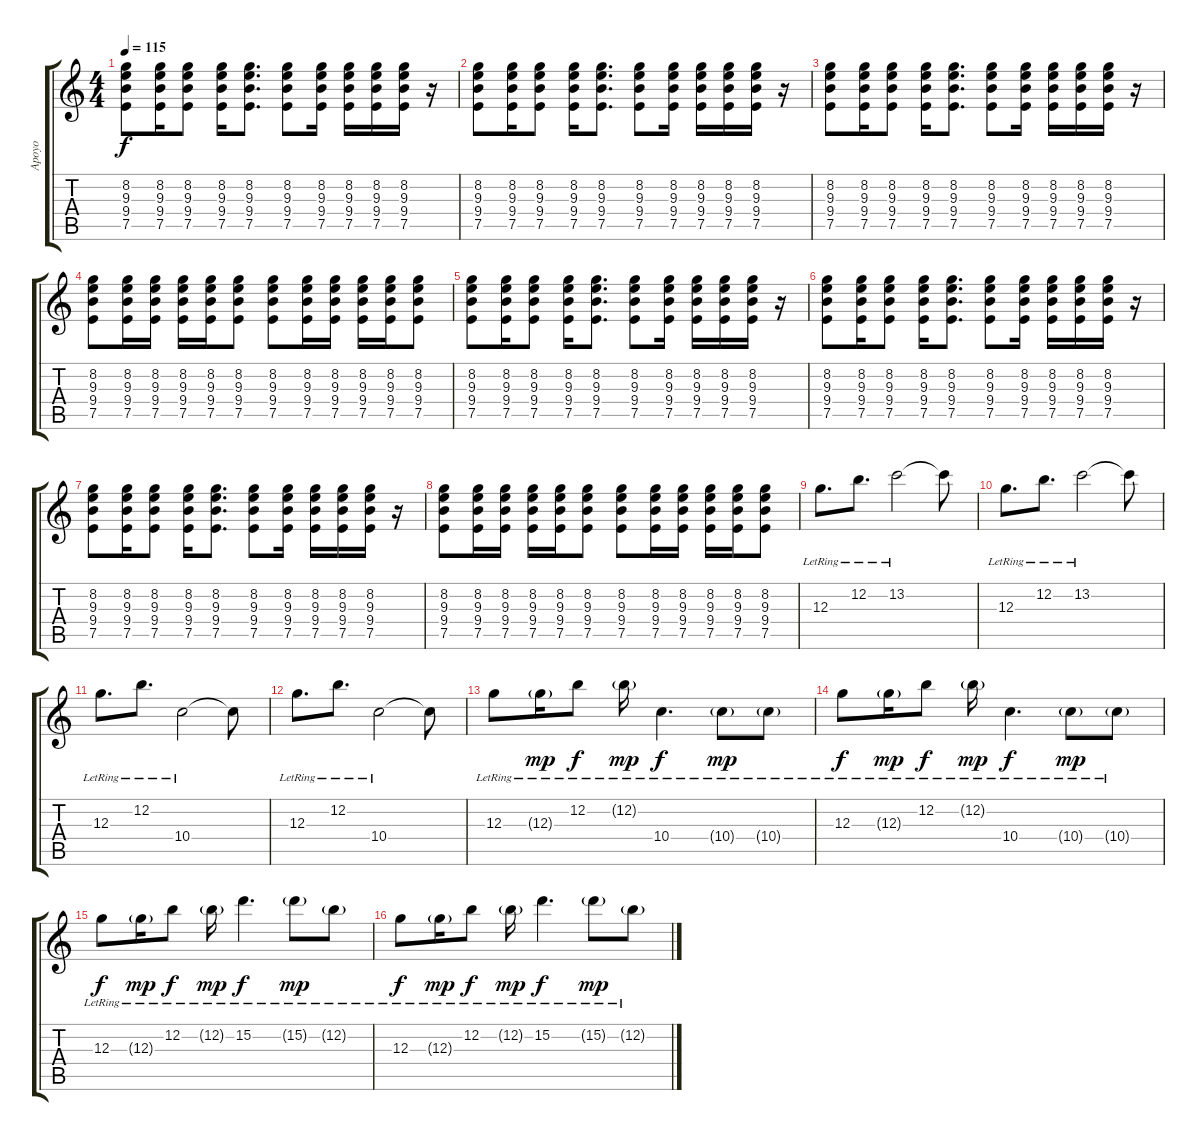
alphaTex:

\track ("Apoyo" "Apoyo") {instrument electricguitarclean}
\staff {score tabs}
\tuning (E4 B3 G3 D3 A2 E2) {hide}
\ts (4 4)
\tempo 115
\clef g2
\ks c
(8.2 9.3 9.4 7.5).8{dy f} (8.2 9.3 9.4 7.5).16 (8.2 9.3 9.4 7.5).8 (8.2 9.3 9.4 7.5).16 (8.2 9.3 9.4 7.5).8{d} (8.2 9.3 9.4 7.5).8 (8.2 9.3 9.4 7.5).16 (8.2 9.3 9.4 7.5).16 (8.2 9.3 9.4 7.5).16 (8.2 9.3 9.4 7.5).16 r.16 |
(8.2 9.3 9.4 7.5).8 (8.2 9.3 9.4 7.5).16 (8.2 9.3 9.4 7.5).8 (8.2 9.3 9.4 7.5).16 (8.2 9.3 9.4 7.5).8{d} (8.2 9.3 9.4 7.5).8 (8.2 9.3 9.4 7.5).16 (8.2 9.3 9.4 7.5).16 (8.2 9.3 9.4 7.5).16 (8.2 9.3 9.4 7.5).16 r.16 |
(8.2 9.3 9.4 7.5).8 (8.2 9.3 9.4 7.5).16 (8.2 9.3 9.4 7.5).8 (8.2 9.3 9.4 7.5).16 (8.2 9.3 9.4 7.5).8{d} (8.2 9.3 9.4 7.5).8 (8.2 9.3 9.4 7.5).16 (8.2 9.3 9.4 7.5).16 (8.2 9.3 9.4 7.5).16 (8.2 9.3 9.4 7.5).16 r.16 |
(8.2 9.3 9.4 7.5).8 (8.2 9.3 9.4 7.5).16 (8.2 9.3 9.4 7.5).16 (8.2 9.3 9.4 7.5).16 (8.2 9.3 9.4 7.5).16 (8.2 9.3 9.4 7.5).8 (8.2 9.3 9.4 7.5).8 (8.2 9.3 9.4 7.5).16 (8.2 9.3 9.4 7.5).16 (8.2 9.3 9.4 7.5).16 (8.2 9.3 9.4 7.5).16 (8.2 9.3 9.4 7.5).8 |
(8.2 9.3 9.4 7.5).8 (8.2 9.3 9.4 7.5).16 (8.2 9.3 9.4 7.5).8 (8.2 9.3 9.4 7.5).16 (8.2 9.3 9.4 7.5).8{d} (8.2 9.3 9.4 7.5).8 (8.2 9.3 9.4 7.5).16 (8.2 9.3 9.4 7.5).16 (8.2 9.3 9.4 7.5).16 (8.2 9.3 9.4 7.5).16 r.16 |
(8.2 9.3 9.4 7.5).8 (8.2 9.3 9.4 7.5).16 (8.2 9.3 9.4 7.5).8 (8.2 9.3 9.4 7.5).16 (8.2 9.3 9.4 7.5).8{d} (8.2 9.3 9.4 7.5).8 (8.2 9.3 9.4 7.5).16 (8.2 9.3 9.4 7.5).16 (8.2 9.3 9.4 7.5).16 (8.2 9.3 9.4 7.5).16 r.16 |
(8.2 9.3 9.4 7.5).8 (8.2 9.3 9.4 7.5).16 (8.2 9.3 9.4 7.5).8 (8.2 9.3 9.4 7.5).16 (8.2 9.3 9.4 7.5).8{d} (8.2 9.3 9.4 7.5).8 (8.2 9.3 9.4 7.5).16 (8.2 9.3 9.4 7.5).16 (8.2 9.3 9.4 7.5).16 (8.2 9.3 9.4 7.5).16 r.16 |
(8.2 9.3 9.4 7.5).8 (8.2 9.3 9.4 7.5).16 (8.2 9.3 9.4 7.5).16 (8.2 9.3 9.4 7.5).16 (8.2 9.3 9.4 7.5).16 (8.2 9.3 9.4 7.5).8 (8.2 9.3 9.4 7.5).8 (8.2 9.3 9.4 7.5).16 (8.2 9.3 9.4 7.5).16 (8.2 9.3 9.4 7.5).16 (8.2 9.3 9.4 7.5).16 (8.2 9.3 9.4 7.5).8 |
12.3{lr}.8{d} 12.2{lr}.8{d} 13.2{lr}.2 13.2{t}.8 |
12.3{lr}.8{d} 12.2{lr}.8{d} 13.2{lr}.2 13.2{t}.8 |
12.3{lr}.8{d} 12.2{lr}.8{d} 10.4{lr}.2 10.4{t}.8 |
12.3{lr}.8{d} 12.2{lr}.8{d} 10.4{lr}.2 10.4{t}.8 |
12.3{lr}.8 12.3{g lr}.16{dy mp} 12.2{lr}.8{dy f} 12.2{g lr}.16{dy mp} 10.4{lr}.4{d dy f} 10.4{g lr}.8{dy mp} 10.4{g lr}.8 |
12.3{lr}.8{dy f} 12.3{g lr}.16{dy mp} 12.2{lr}.8{dy f} 12.2{g lr}.16{dy mp} 10.4{lr}.4{d dy f} 10.4{g lr}.8{dy mp} 10.4{g lr}.8 |
12.3{lr}.8{dy f} 12.3{g lr}.16{dy mp} 12.2{lr}.8{dy f} 12.2{g lr}.16{dy mp} 15.2{lr}.4{d dy f} 15.2{g lr}.8{dy mp} 12.2{g lr}.8 |
12.3{lr}.8{dy f} 12.3{g lr}.16{dy mp} 12.2{lr}.8{dy f} 12.2{g lr}.16{dy mp} 15.2{lr}.4{d dy f} 15.2{g lr}.8{dy mp} 12.2{g lr}.8
